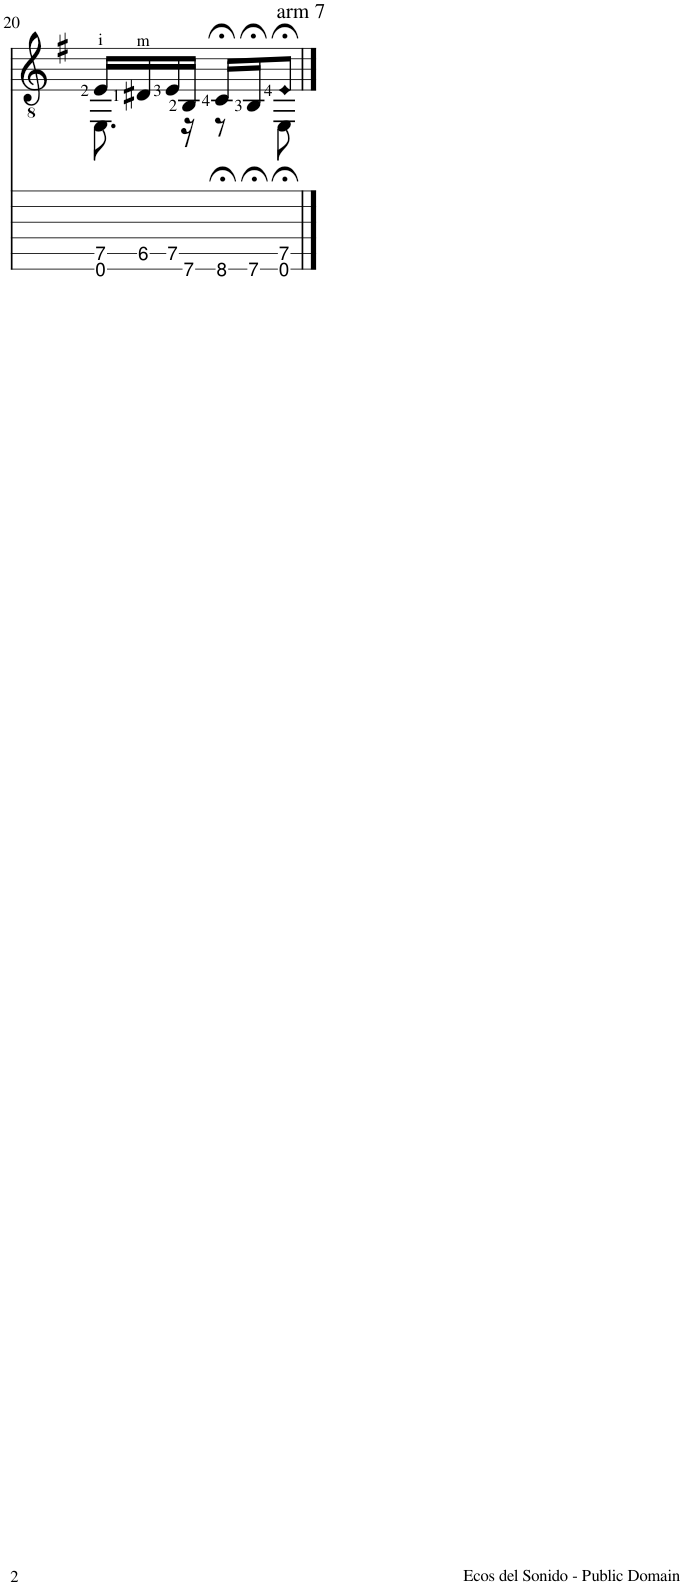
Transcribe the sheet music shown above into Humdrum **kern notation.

**kern	**kern
*part1	*part1
*staff2	*staff1
*I"Guitar	*
*I'Guit.	*
!!LO:PB:g=z
*	*clefGv2
*k[f#]	*k[f#]
*M2/4	*M2/4
=20	=20
*^	*^
16ELL	8.EE	16E/LL	8.EE\
16D#J	.	16D#X/	.
16EL	.	16E/	.
16BBJJ	16r	16BB/JJ	16r
16C;<LL	8r	16C;</LL	8r
16BB;<J	.	16BB;</J	.
!	!	!LO:TX:a:t=arm 7	!
8E;<J	8EE	8E;</J	8EE\
*v	*v	*	*
*	*v	*v
==	==
*-	*-
